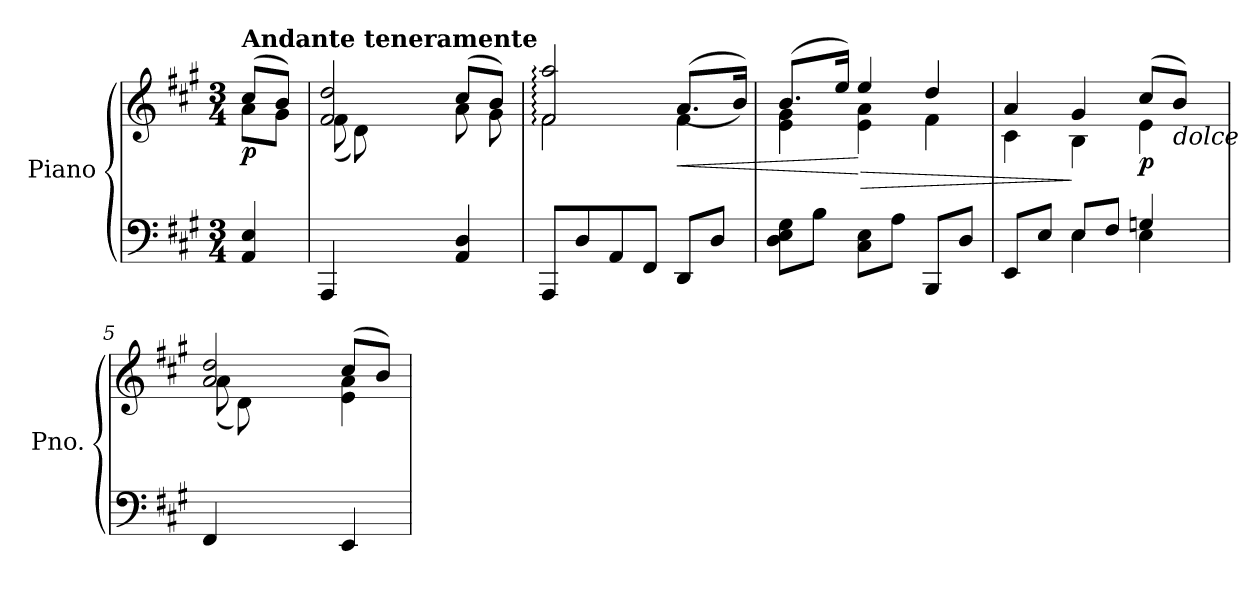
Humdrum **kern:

**kern	**kern	**dynam
*part1	*part1	*part1
*staff2	*staff1	*staff1/2
*I"Piano	*	*
*I'Pno.	*	*
*clefF4	*clefG2	*
*k[f#c#g#]	*k[f#c#g#]	*
*M3/4	*M3/4	*
=	=	=
*^	*^	*
!	!	!LO:TX:a:B:t=Andante teneramente	!	!
!	!	!	!	!LO:DY:b
4AA/ 4E/	8ryy	(>8cc#/L	8a\L	p
.	8ryy	8b/J)	8g#\J	.
=1	=1	=1	=1	=1
*	*^	*	*	*
4ryy	4AAA/	8ryy	2f#/ 2dd/	(<8f#\L	.
.	.	8ryy	.	8d\)	.
8A/	4ryy	8ryy	.	4ryy	.
8F#/J	.	8ryy	.	.	.
4ryy	4AA/ 4D/	8ryy	(>8cc#/L	8a\L	.
.	.	8ryy	8b/J)	8g#\J	.
*v	*v	*v	*	*	*
=2	=2	=2	=2
8AAA/L	2f#/: 2aa/:	2f#\	.
8D/	.	.	.
8AA/	.	.	.
8FF#/J	.	.	.
!	!	!	!LO:HP:b
8DD/L	(>(>8.a/L	4f#\	<
8D/J	.	.	.
.	16b/Jk))	.	.
=3	=3	=3	=3
8D\ 8E\ 8G#\L	(>8.b/L	4e\ 4g#\	.
8B\J	.	.	.
.	16ee/Jk)	.	.
!	!	!	!LO:HP:n=1:b
8C#\ 8E\L	4ee/	4e\ 4a\	[ >
8A\J	.	.	.
8BBB/L	4dd/	4f#\	.
8D/J	.	.	.
=4	=4	=4	=4
*^	*	*	*
8EE/L	4ryy	4a/	4c#\	.
8E/J	.	.	.	.
8E/L	4E\	4g#/	4B\	]
8F#/J	.	.	.	.
!	!	!	!	!LO:DY:b
4Gn/	4E\	(>8cc#/L	4e\	p
!	!	!LO:TX:b:i:t=dolce	!	!
.	.	8b/J)	.	.
!!LO:LB:g=z	!!
=5	=5	=5	=5	=5
4ryy	4FF#/	2a/ 2dd/	(<8a\L	.
.	.	.	8d\)	.
8A/	4ryy	.	4ryy	.
8F#/J	.	.	.	.
4ryy	4EE/	(>8cc#/L	4e\ 4a\	.
.	.	8b/J)	.	.
*v	*v	*	*	*
*	*v	*v	*
=	=	=
*-	*-	*-
